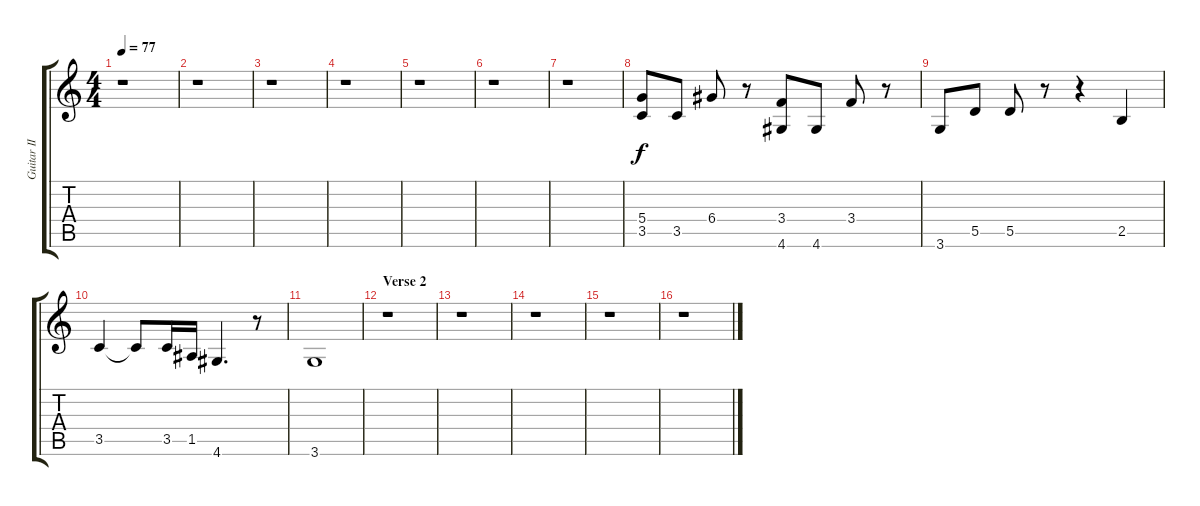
\track ("Guitar II" "Guitar II") {instrument acousticguitarsteel}
\staff {score tabs}
\tuning (E4 B3 G3 D3 A2 E2) {hide}
\ts (4 4)
\tempo 77
\clef g2
\ks c
r.1{dy f} |
r.1 |
r.1 |
r.1 |
r.1 |
r.1 |
r.1 |
(5.4 3.5).8 3.5.8 6.4.8 r.8 (3.4 4.6).8 4.6.8 3.4.8 r.8 |
3.6.8 5.5.8 5.5.8 r.8 r.4 2.5.4 |
3.5.4 3.5{t}.8 3.5.16 1.5.16 4.6.4{d} r.8 |
3.6.1 |
\section ("" "Verse 2")
r.1 |
r.1 |
r.1 |
r.1 |
r.1
